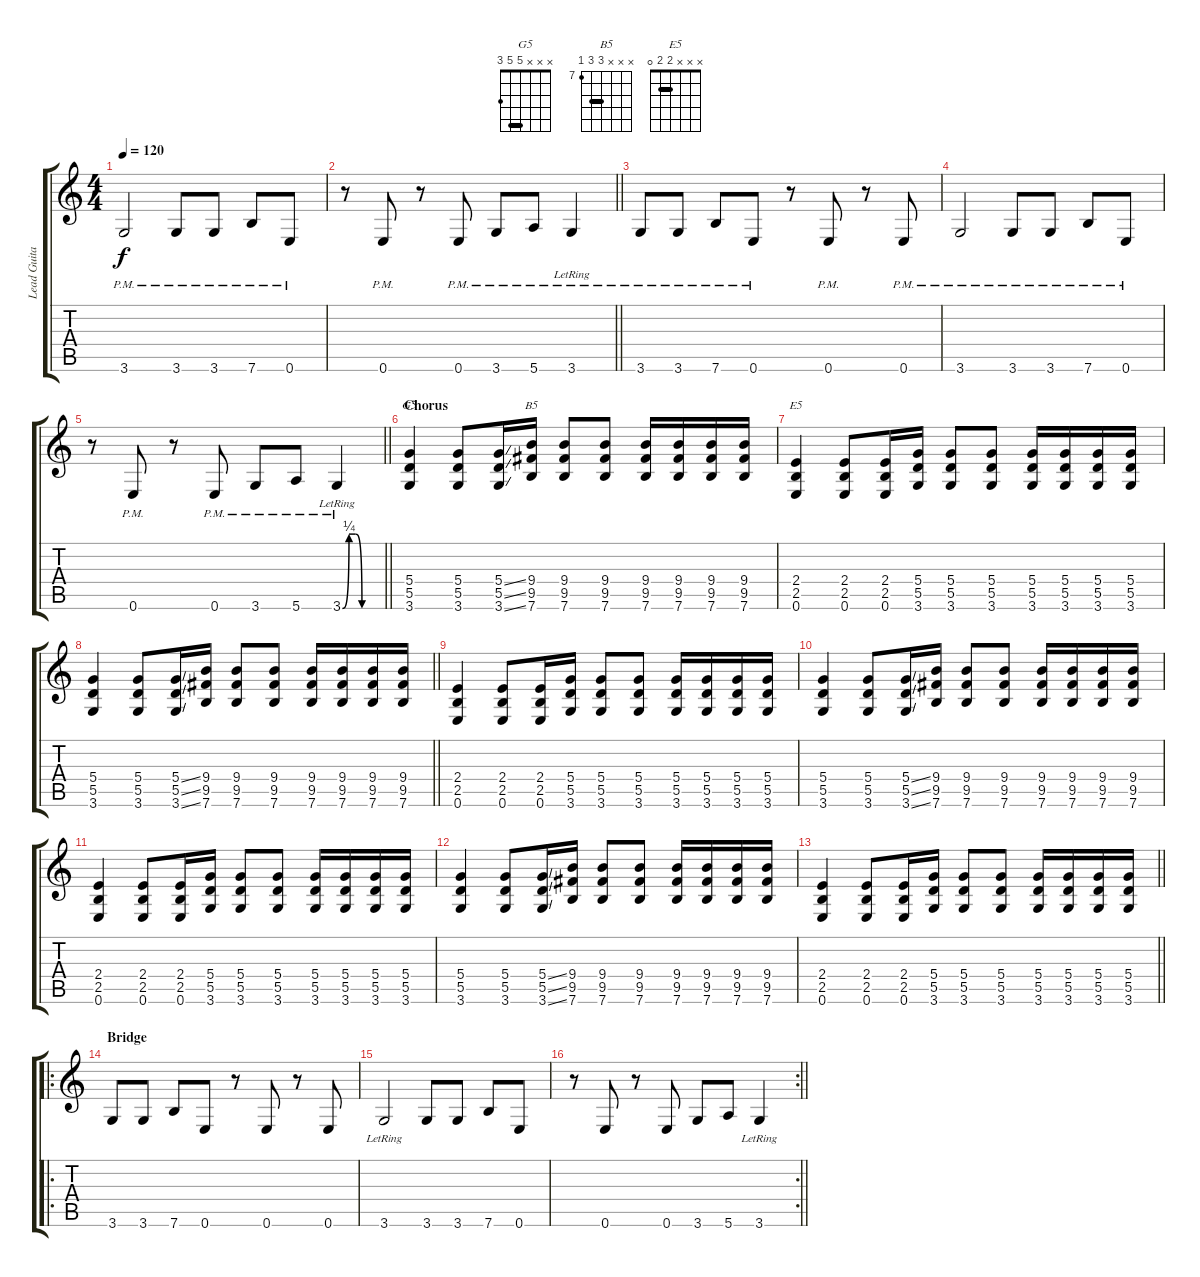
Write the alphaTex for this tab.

\track ("Lead Guitar" "Lead Guita") {instrument overdrivenguitar}
\staff {score tabs}
\tuning (E4 B3 G3 D3 A2 E2) {hide}
\chord ("G5" x x x 5 5 3) {barre 5}
\chord ("B5" x x x 9 9 7) {firstfret 7 barre 9}
\chord ("E5" x x x 2 2 0) {barre 2}
\ts (4 4)
\tempo 120
\clef g2
\ks c
3.6{pm}.2{dy f} 3.6{pm}.8 3.6{pm}.8 7.6{pm}.8 0.6{pm}.8 |
\barLineRight lightlight
r.8 0.6{pm}.8 r.8 0.6{pm}.8 3.6{pm}.8 5.6{pm}.8 3.6{pm lr}.4 |
3.6{pm}.8 3.6{pm}.8 7.6{pm}.8 0.6{pm}.8 r.8 0.6{pm}.8 r.8 0.6{pm}.8 |
3.6{pm}.2 3.6{pm}.8 3.6{pm}.8 7.6{pm}.8 0.6{pm}.8 |
\barLineRight lightlight
r.8 0.6{pm}.8 r.8 0.6{pm}.8 3.6{pm}.8 5.6{pm}.8 3.6{be (custom 0 0 10 1 20 1 30 0 60 0) pm lr}.4 |
\section ("" "Chorus")
(5.4 5.5 3.6).4{ch "G5"} (5.4 5.5 3.6).8 (5.4{ss} 5.5{ss} 3.6{ss}).16 (9.4 9.5 7.6).16{ch "B5"} (9.4 9.5 7.6).8 (9.4 9.5 7.6).8 (9.4 9.5 7.6).16 (9.4 9.5 7.6).16 (9.4 9.5 7.6).16 (9.4 9.5 7.6).16 |
(2.4 2.5 0.6).4{ch "E5"} (2.4 2.5 0.6).8 (2.4 2.5 0.6).16 (5.4 5.5 3.6).16 (5.4 5.5 3.6).8 (5.4 5.5 3.6).8 (5.4 5.5 3.6).16 (5.4 5.5 3.6).16 (5.4 5.5 3.6).16 (5.4 5.5 3.6).16 |
\barLineRight lightlight
(5.4 5.5 3.6).4 (5.4 5.5 3.6).8 (5.4{ss} 5.5{ss} 3.6{ss}).16 (9.4 9.5 7.6).16 (9.4 9.5 7.6).8 (9.4 9.5 7.6).8 (9.4 9.5 7.6).16 (9.4 9.5 7.6).16 (9.4 9.5 7.6).16 (9.4 9.5 7.6).16 |
(2.4 2.5 0.6).4 (2.4 2.5 0.6).8 (2.4 2.5 0.6).16 (5.4 5.5 3.6).16 (5.4 5.5 3.6).8 (5.4 5.5 3.6).8 (5.4 5.5 3.6).16 (5.4 5.5 3.6).16 (5.4 5.5 3.6).16 (5.4 5.5 3.6).16 |
(5.4 5.5 3.6).4 (5.4 5.5 3.6).8 (5.4{ss} 5.5{ss} 3.6{ss}).16 (9.4 9.5 7.6).16 (9.4 9.5 7.6).8 (9.4 9.5 7.6).8 (9.4 9.5 7.6).16 (9.4 9.5 7.6).16 (9.4 9.5 7.6).16 (9.4 9.5 7.6).16 |
(2.4 2.5 0.6).4 (2.4 2.5 0.6).8 (2.4 2.5 0.6).16 (5.4 5.5 3.6).16 (5.4 5.5 3.6).8 (5.4 5.5 3.6).8 (5.4 5.5 3.6).16 (5.4 5.5 3.6).16 (5.4 5.5 3.6).16 (5.4 5.5 3.6).16 |
(5.4 5.5 3.6).4 (5.4 5.5 3.6).8 (5.4{ss} 5.5{ss} 3.6{ss}).16 (9.4 9.5 7.6).16 (9.4 9.5 7.6).8 (9.4 9.5 7.6).8 (9.4 9.5 7.6).16 (9.4 9.5 7.6).16 (9.4 9.5 7.6).16 (9.4 9.5 7.6).16 |
\barLineRight lightlight
(2.4 2.5 0.6).4 (2.4 2.5 0.6).8 (2.4 2.5 0.6).16 (5.4 5.5 3.6).16 (5.4 5.5 3.6).8 (5.4 5.5 3.6).8 (5.4 5.5 3.6).16 (5.4 5.5 3.6).16 (5.4 5.5 3.6).16 (5.4 5.5 3.6).16 |
\ro
\section ("" "Bridge")
3.6.8 3.6.8 7.6.8 0.6.8 r.8 0.6.8 r.8 0.6.8 |
3.6{lr}.2 3.6.8 3.6.8 7.6.8 0.6.8 |
\rc 2
\barLineRight lightlight
r.8 0.6.8 r.8 0.6.8 3.6.8 5.6.8 3.6{lr}.4
